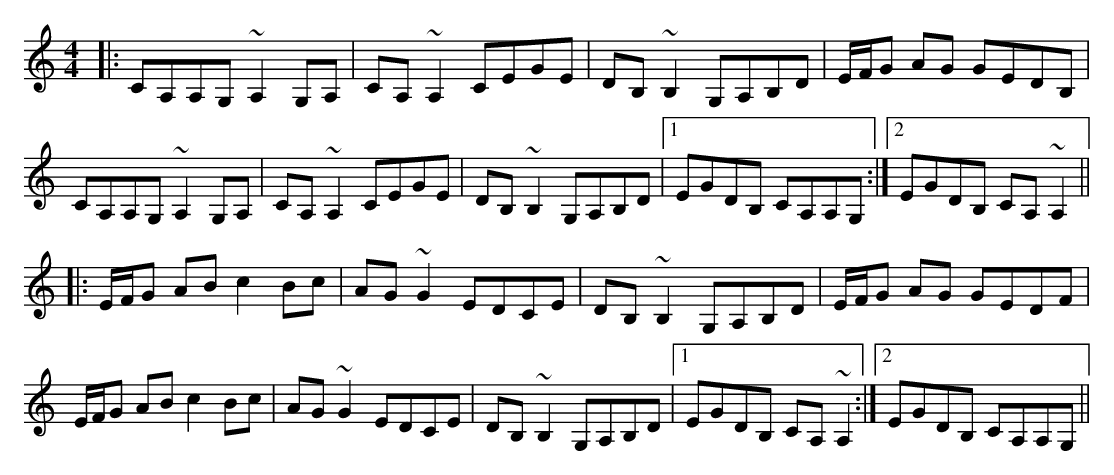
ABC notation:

X:1
M:4/4
K:Amin
|:CA,A,G, ~A,2G,A,|CA,~A,2 CEGE|DB,~B,2 G,A,B,D|E/F/G AG GEDB,|
CA,A,G, ~A,2G,A,|CA,~A,2 CEGE|DB,~B,2 G,A,B,D|1 EGDB, CA,A,G,:|2 EGDB, CA,~A,2||
|:E/F/G AB c2Bc|AG~G2 EDCE|DB,~B,2 G,A,B,D|E/F/G AG GEDF|
E/F/G AB c2Bc|AG~G2 EDCE|DB,~B,2 G,A,B,D|1 EGDB, CA,~A,2:|2 EGDB, CA,A,G,||
